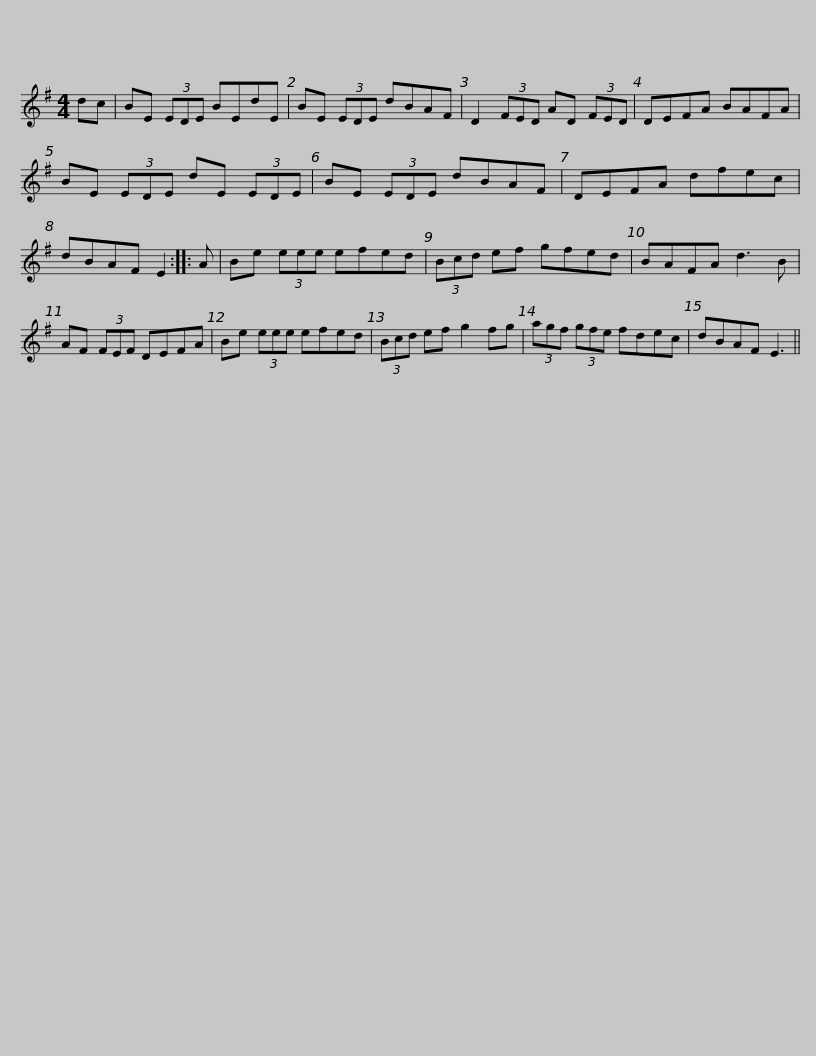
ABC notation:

X:1
L:1/8
M:4/4
I:linebreak $
K:Emin
V:1 treble
V:1
 dc | BE (3EDE BEdE | BE (3EDE dBAF | D2 (3FED AD (3FED | DEFA BAFA |$ %5
 BE (3EDE dE (3EDE | BE (3EDE dBAF | DEFA dfec | dBAF E2 :: A | %10
 Be (3eee efed |$ (3Bcd ef gfed | BAFA d3 B | AF (3FEF DEFA | Be (3eee efed | %15
 (3Bcd ef g2 fg |$ (3agf (3gfe fdec | dBAF E3 || %18
